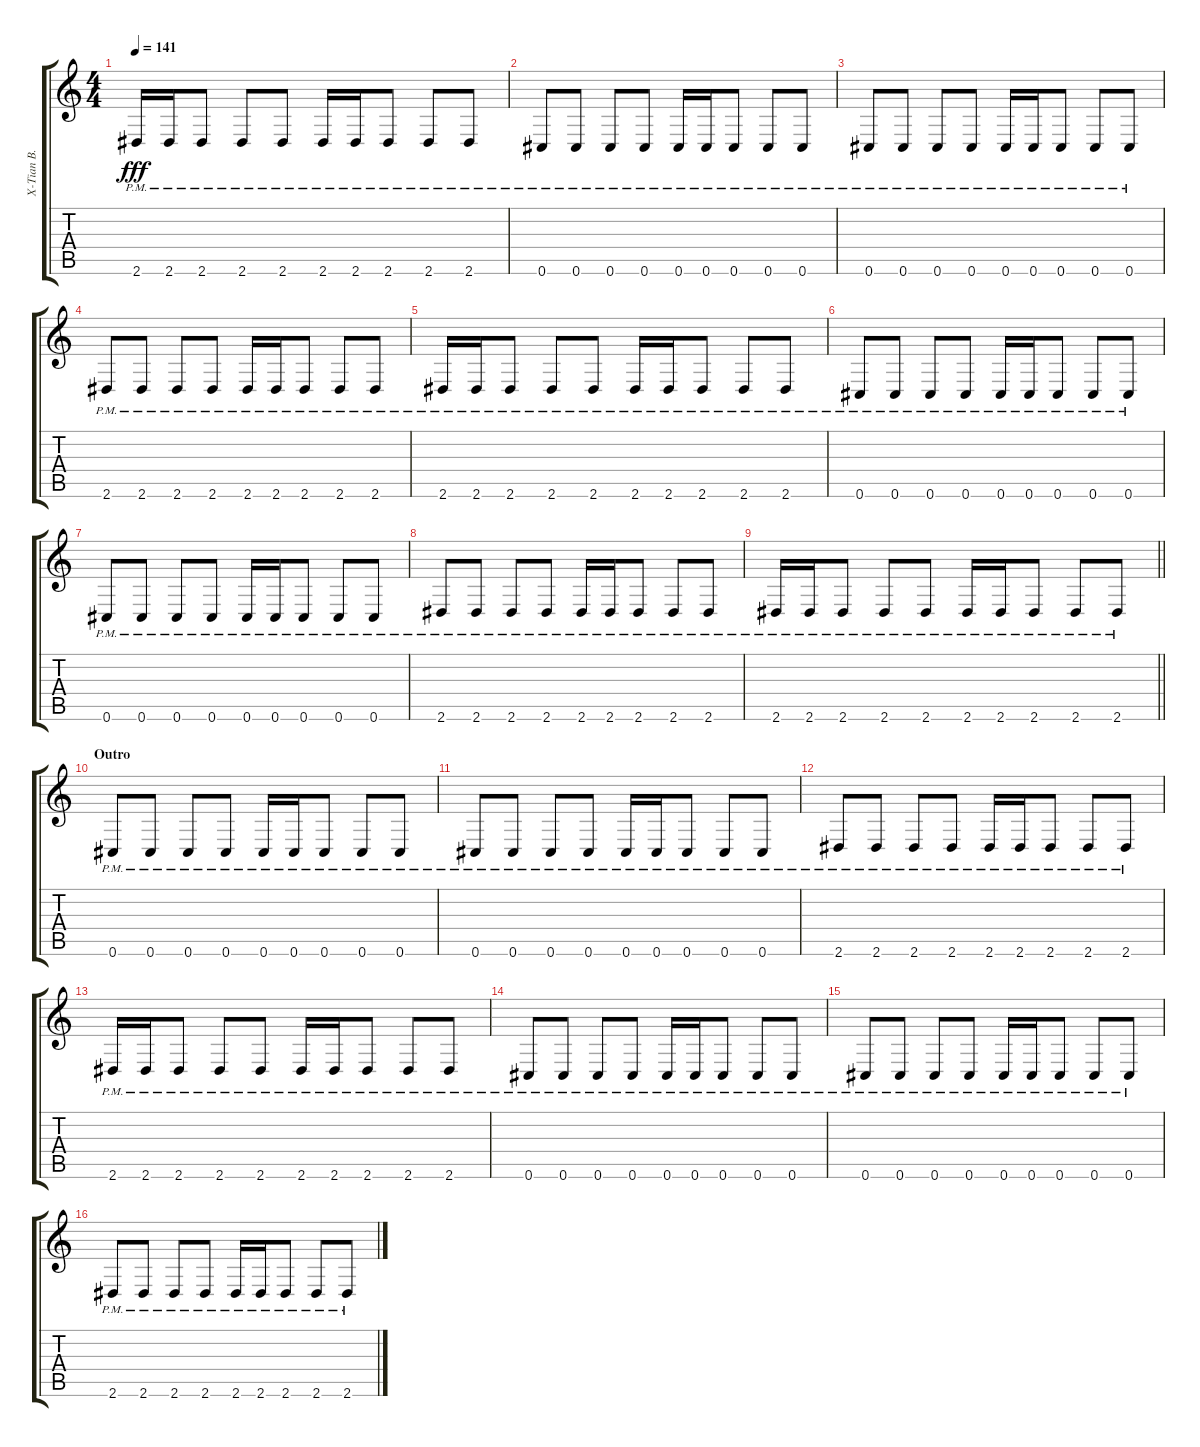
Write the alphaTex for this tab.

\track ("X-Tian B." "X-Tian B.") {instrument overdrivenguitar}
\staff {score tabs}
\tuning (Eb4 Bb3 Gb3 Db3 Ab2 Db2) {hide}
\ts (4 4)
\tempo 141
\clef g2
\ks c
2.6{pm}.16{dy fff} 2.6{pm}.16 2.6{pm}.8 2.6{pm}.8 2.6{pm}.8 2.6{pm}.16 2.6{pm}.16 2.6{pm}.8 2.6{pm}.8 2.6{pm}.8 |
0.6{pm}.8 0.6{pm}.8 0.6{pm}.8 0.6{pm}.8 0.6{pm}.16 0.6{pm}.16 0.6{pm}.8 0.6{pm}.8 0.6{pm}.8 |
0.6{pm}.8 0.6{pm}.8 0.6{pm}.8 0.6{pm}.8 0.6{pm}.16 0.6{pm}.16 0.6{pm}.8 0.6{pm}.8 0.6{pm}.8 |
2.6{pm}.8 2.6{pm}.8 2.6{pm}.8 2.6{pm}.8 2.6{pm}.16 2.6{pm}.16 2.6{pm}.8 2.6{pm}.8 2.6{pm}.8 |
2.6{pm}.16 2.6{pm}.16 2.6{pm}.8 2.6{pm}.8 2.6{pm}.8 2.6{pm}.16 2.6{pm}.16 2.6{pm}.8 2.6{pm}.8 2.6{pm}.8 |
0.6{pm}.8 0.6{pm}.8 0.6{pm}.8 0.6{pm}.8 0.6{pm}.16 0.6{pm}.16 0.6{pm}.8 0.6{pm}.8 0.6{pm}.8 |
0.6{pm}.8 0.6{pm}.8 0.6{pm}.8 0.6{pm}.8 0.6{pm}.16 0.6{pm}.16 0.6{pm}.8 0.6{pm}.8 0.6{pm}.8 |
2.6{pm}.8 2.6{pm}.8 2.6{pm}.8 2.6{pm}.8 2.6{pm}.16 2.6{pm}.16 2.6{pm}.8 2.6{pm}.8 2.6{pm}.8 |
\barLineRight lightlight
2.6{pm}.16 2.6{pm}.16 2.6{pm}.8 2.6{pm}.8 2.6{pm}.8 2.6{pm}.16 2.6{pm}.16 2.6{pm}.8 2.6{pm}.8 2.6{pm}.8 |
\section ("" "Outro")
0.6{pm}.8 0.6{pm}.8 0.6{pm}.8 0.6{pm}.8 0.6{pm}.16 0.6{pm}.16 0.6{pm}.8 0.6{pm}.8 0.6{pm}.8 |
0.6{pm}.8 0.6{pm}.8 0.6{pm}.8 0.6{pm}.8 0.6{pm}.16 0.6{pm}.16 0.6{pm}.8 0.6{pm}.8 0.6{pm}.8 |
2.6{pm}.8 2.6{pm}.8 2.6{pm}.8 2.6{pm}.8 2.6{pm}.16 2.6{pm}.16 2.6{pm}.8 2.6{pm}.8 2.6{pm}.8 |
2.6{pm}.16 2.6{pm}.16 2.6{pm}.8 2.6{pm}.8 2.6{pm}.8 2.6{pm}.16 2.6{pm}.16 2.6{pm}.8 2.6{pm}.8 2.6{pm}.8 |
0.6{pm}.8 0.6{pm}.8 0.6{pm}.8 0.6{pm}.8 0.6{pm}.16 0.6{pm}.16 0.6{pm}.8 0.6{pm}.8 0.6{pm}.8 |
0.6{pm}.8 0.6{pm}.8 0.6{pm}.8 0.6{pm}.8 0.6{pm}.16 0.6{pm}.16 0.6{pm}.8 0.6{pm}.8 0.6{pm}.8 |
2.6{pm}.8 2.6{pm}.8 2.6{pm}.8 2.6{pm}.8 2.6{pm}.16 2.6{pm}.16 2.6{pm}.8 2.6{pm}.8 2.6{pm}.8
